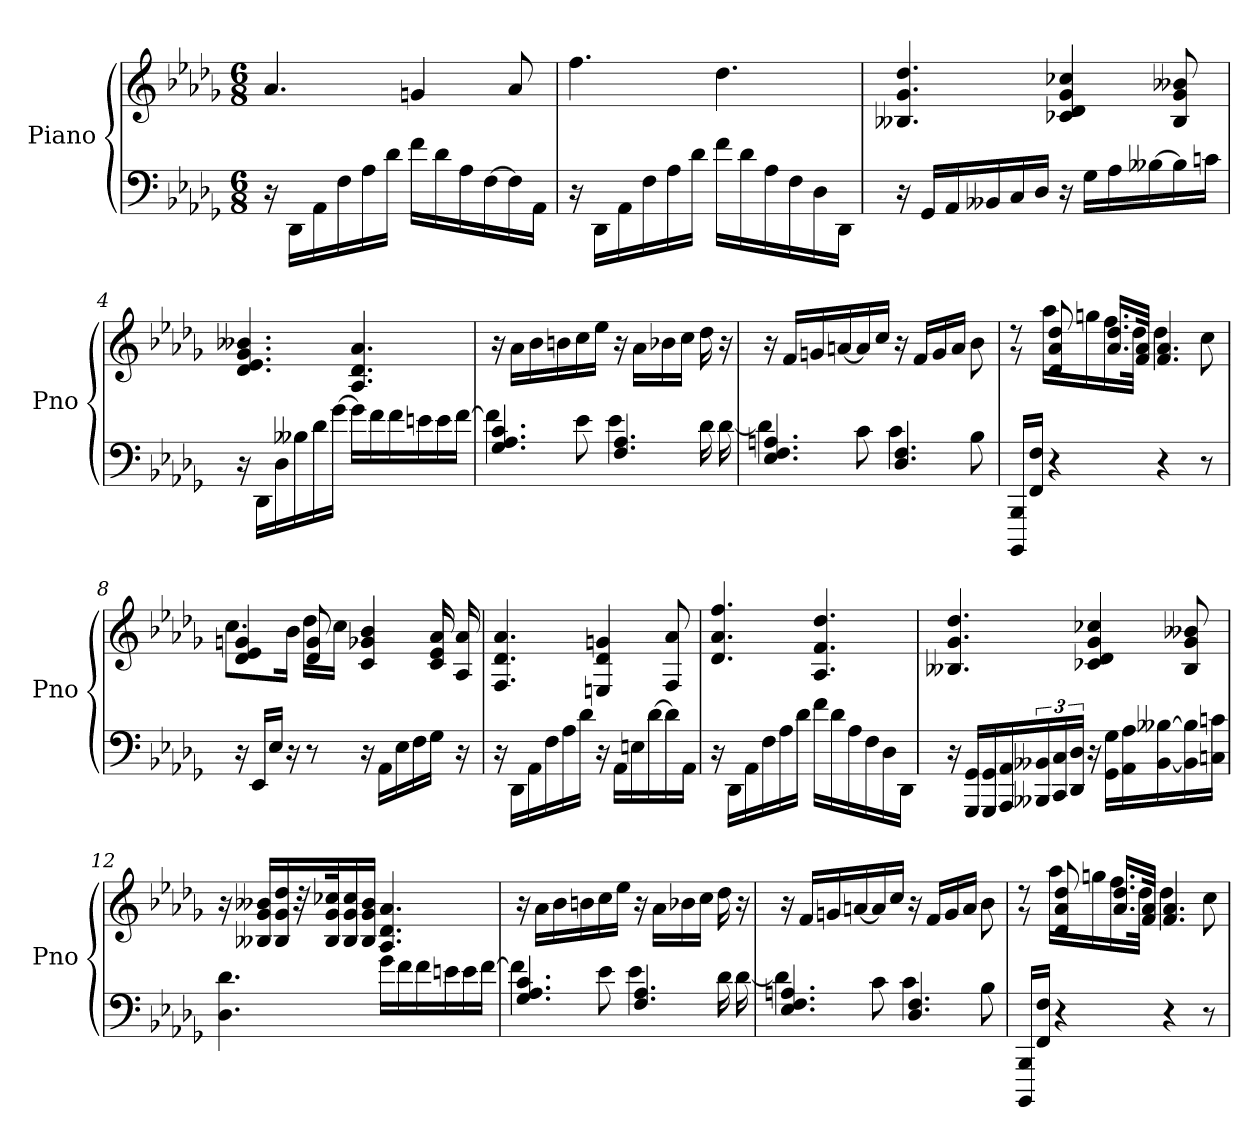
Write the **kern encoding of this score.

**kern	**kern
*part1	*part1
*staff2	*staff1
*I"Piano	*
*I'Pno	*
*clefF4	*clefG2
*k[b-e-a-d-g-]	*k[b-e-a-d-g-]
*D-:	*D-:
*M6/8	*M6/8
=1	=1
16r	4.a-
16DD-LL	.
16AA-	.
16F	.
16A-	.
16d-JJ	.
16fLL	4gn
16d-	.
16A-	.
[16F	.
16F]	8a-
16AA-JJ	.
=2	=2
16r	4.ff
16DD-LL	.
16AA-	.
16F	.
16A-	.
16d-JJ	.
16fLL	4.dd-
16d-	.
16A-	.
16F	.
16D-	.
16DD-JJ	.
=3	=3
16r	4.B--X 4.g- 4.dd-
16GG-LL	.
16AA-	.
16BB--X	.
16C	.
16D-JJ	.
16r	4c-X 4d- 4g- 4cc-X
16G-LL	.
16A-	.
[16B--X	.
16B--]	8B-- 8g- 8b--X
16cnJJ	.
=4	=4
16r	4.d- 4.e- 4.g- 4.b--X
16DD-LL	.
16D-	.
16B--X	.
16d-	.
[16g-JJ	.
16g-LL]	4.A- 4.d- 4.a-
16f	.
16f	.
16en	.
16e	.
[16fJJ	.
=5	=5
*^	*
4.G- 4.A- 4.c	4f]	16r
.	.	16a-LL
.	.	16b-
.	.	16bn
.	8e-	16cc
.	.	16ee-JJ
4.F 4.A-	4e-	16r
.	.	16a-LL
.	.	16b-X
.	.	16ccJJ
.	16d-	16dd-
.	[16d-	16r
=6	=6	=6
4.E- 4.F 4.An	4d-]	16r
.	.	16fLL
.	.	16gn
.	.	[16an
.	8c	16a]
.	.	16ccJJ
4.D- 4.F	4c	16r
.	.	16fLL
.	.	16g
.	.	16aJJ
.	8B-	8b-
*v	*v	*
=7	=7
*	*^
16BBBB- 16BBB-LL	8r	8r
16FF 16FJJ	.	.
4r	8d- 8a- 8dd-	16aa-LL
.	.	16ggn
.	16.a- 16.dd-LL	16.ff
.	32f 32a-JJk	32dd-JJk
4r	4.f 4.a-	4dd-
8r	.	8cc
=8	=8	=8
16r	4d- 4e- 4gn	8.ccL
16EE-LL	.	.
16E-JJ	.	.
16r	.	16b-Jk
8r	8d- 8g	16dd-LL
.	.	16ccJJ
16r	4.ryy	4c 4g-X 4b-
16AA-LL	.	.
16E-	.	.
16F	.	.
16G-JJ	.	16c 16e- 16a-
16r	.	16A- 16a-
*	*v	*v
=9	=9
16r	4.F 4.d- 4.a-
16DD-LL	.
16AA-	.
16F	.
16A-	.
16d-JJ	.
16r	4En 4d- 4gn
16AA-LL	.
16En	.
[16d-	.
16d-]	8F 8a-
16AA-JJ	.
=10	=10
16r	4.d- 4.a- 4.ff
16DD-LL	.
16AA-	.
16F	.
16A-	.
16d-JJ	.
16fLL	4.A- 4.f 4.dd-
16d-	.
16A-	.
16F	.
16D-	.
16DD-JJ	.
=11	=11
16r	4.B--X 4.g- 4.dd-
16GGG- 16GG-LL	.
16GGG- 16GG-	.
16AAA- 16AA-	.
24BBB--X 24BB--X	.
24CC 24C	.
24DD- 24D-JJ	.
16r	4c-X 4d- 4g- 4cc-X
16GG- 16G-LL	.
16AA- 16A-	.
[16BB-- [16B--X	.
16BB--] 16B--]	8B-- 8g- 8b--X
16Cn 16cnJJ	.
=12	=12
4.D- 4.d-	16r
.	16B--X 16g- 16b--XLL
.	16B-- 16g- 16dd-
.	32r
.	32B-- 32g- 32cc-XK
.	16B-- 16g- 16cc-
.	16B-- 16g- 16b--JJ
16g-LL	4.A- 4.d- 4.a-
16f	.
16f	.
16en	.
16e	.
[16fJJ	.
=13	=13
*^	*
4.G- 4.A- 4.c	4f]	16r
.	.	16a-LL
.	.	16b-
.	.	16bn
.	8e-	16cc
.	.	16ee-JJ
4.F 4.A-	4e-	16r
.	.	16a-LL
.	.	16b-X
.	.	16ccJJ
.	16d-	16dd-
.	[16d-	16r
=14	=14	=14
4.E- 4.F 4.An	4d-]	16r
.	.	16fLL
.	.	16gn
.	.	[16an
.	8c	16a]
.	.	16ccJJ
4.D- 4.F	4c	16r
.	.	16fLL
.	.	16g
.	.	16aJJ
.	8B-	8b-
*v	*v	*
=15	=15
*	*^
16BBBB- 16BBB-LL	8r	8r
16FF 16FJJ	.	.
4r	8d- 8a- 8dd-	16aa-LL
.	.	16ggn
.	16.a- 16.dd-LL	16.ff
.	32f 32a-JJk	32dd-JJk
4r	4.f 4.a-	4dd-
8r	.	8cc
*	*v	*v
=	=
*-	*-
